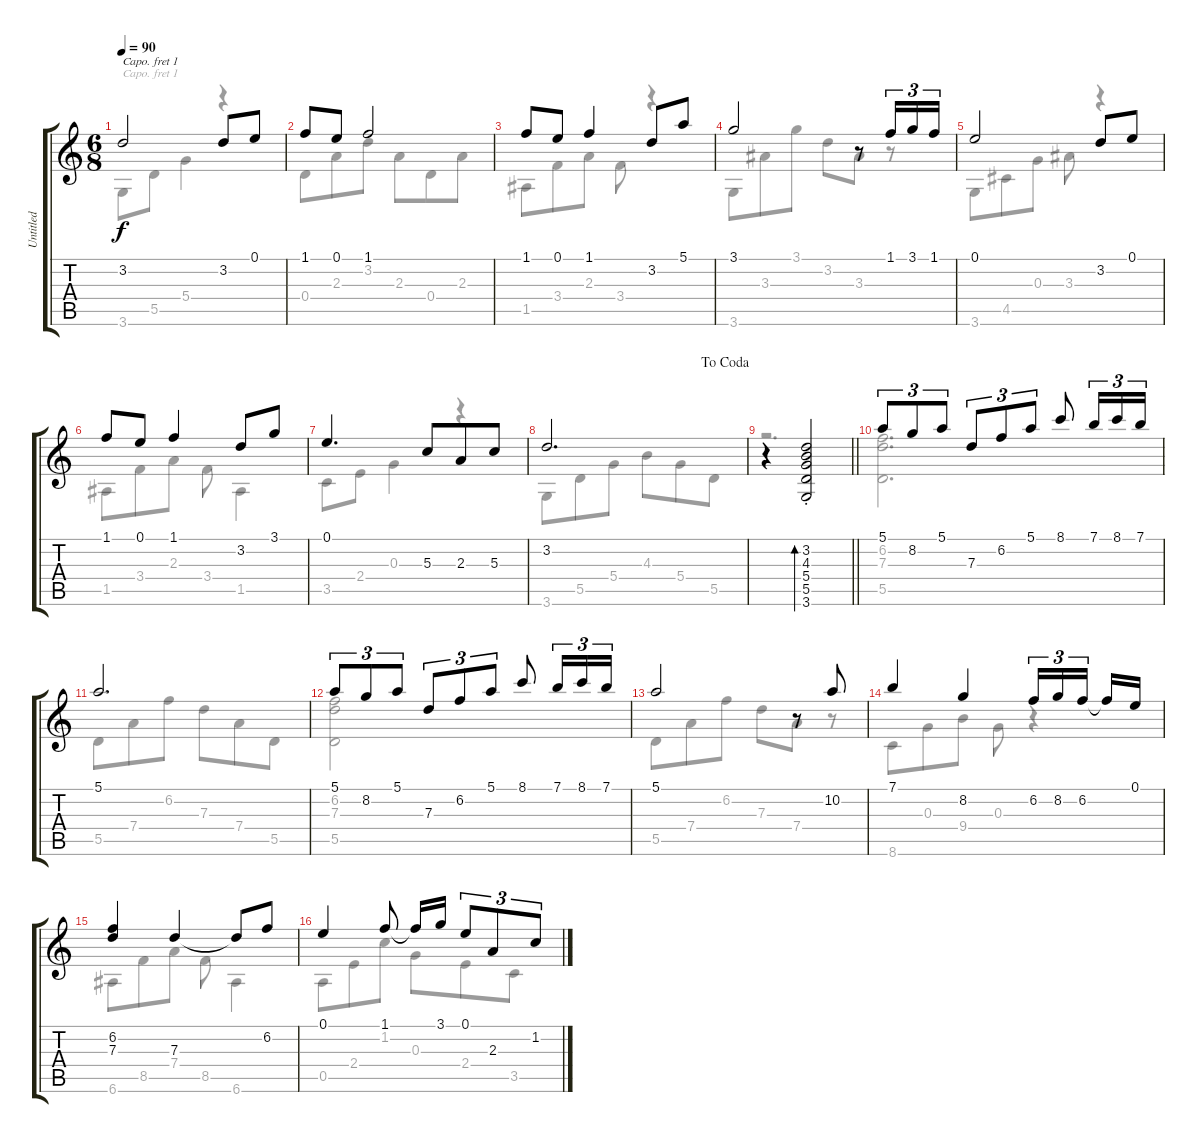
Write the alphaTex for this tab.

\track ("Untitled" "Untitled") {instrument acousticguitarnylon}
\staff {score tabs}
\capo 1
\tuning (Eb4 Bb3 Gb3 Db3 Ab2 Eb2) {hide}
\voice
\ts (6 8)
\tempo 90
\clef g2
\ks c
3.2{t}.2{dy f} 3.2.8 0.1.8 |
1.1.8 0.1.8 1.1.2 |
1.1.8 0.1.8 1.1.4 3.2.8 5.1.8 |
3.1.2 r.8 1.1.16{tu (3 2)} 3.1.16{tu (3 2)} 1.1.16{tu (3 2)} |
0.1.2 3.2.8 0.1.8 |
1.1.8 0.1.8 1.1.4 3.2.8 3.1.8 |
0.1.4{d} 5.3.8 2.3.8 5.3.8 |
\jump dacoda
3.2.2{d} |
\barLineRight lightlight
r.4 (3.2{st} 4.3{st} 5.4{st} 5.5{st} 3.6{st}).2{bd 30} |
\section ("" " ")
5.1.8{tu (3 2)} 8.2.8{tu (3 2)} 5.1.8{tu (3 2)} 7.3.8{tu (3 2)} 6.2.8{tu (3 2)} 5.1.8{tu (3 2)} 8.1.8 7.1.16{tu (3 2)} 8.1.16{tu (3 2)} 7.1.16{tu (3 2)} |
5.1.2{d} |
5.1.8{tu (3 2)} 8.2.8{tu (3 2)} 5.1.8{tu (3 2)} 7.3.8{tu (3 2)} 6.2.8{tu (3 2)} 5.1.8{tu (3 2)} 8.1.8 7.1.16{tu (3 2)} 8.1.16{tu (3 2)} 7.1.16{tu (3 2)} |
5.1.2 r.8 10.2.8 |
7.1.4 8.2.4 6.2.16{tu (3 2)} 8.2.16{tu (3 2)} 6.2.16{tu (3 2) beam splitsecondary} 6.2{t}.16 0.1.16 |
(6.2 7.3).4 7.3.4 7.3{t}.8 6.2.8 |
0.1.4 1.1.8 1.1{t}.16 3.1.16 0.1.8{tu (3 2)} 2.3.8{tu (3 2)} 1.2.8{tu (3 2)}
\voice
\clef g2
\ottava regular
\simile none
\ks c
3.6.8{dy f} 5.5.8 5.4.4 r.4 |
0.4.8 2.3.8 3.2.8 2.3.8 0.4.8 2.3.8 |
1.5.8 3.4.8 2.3.8 3.4.8 r.4 |
3.6.8 3.3.8 3.1.8 3.2.8 3.3.8 r.8 |
3.6.8 4.5.8 0.3.8 3.3.8 r.4 |
1.5.8 3.4.8 2.3.8 3.4.8 1.5.4 |
3.5.8 2.4.8 0.3.4 r.4 |
3.6.8 5.5.8 5.4.8 4.3.8 5.4.8 5.5.8 |
\barLineRight lightlight
r.2{d} |
(6.2 7.3 5.5).2{d} |
5.5.8 7.4.8 6.2.8 7.3.8 7.4.8 5.5.8 |
(6.2{st} 7.3{st} 5.5{st}).2 |
5.5.8 7.4.8 6.2.8 7.3.8 7.4.8 r.8 |
8.6.8 0.3.8 9.4.8 0.3.8 r.4 |
6.6.8 8.5.8 7.4.8 8.5.8 6.6.4 |
0.5.8 2.4.8 1.2.8 0.3.8 2.4.8 3.5.8
